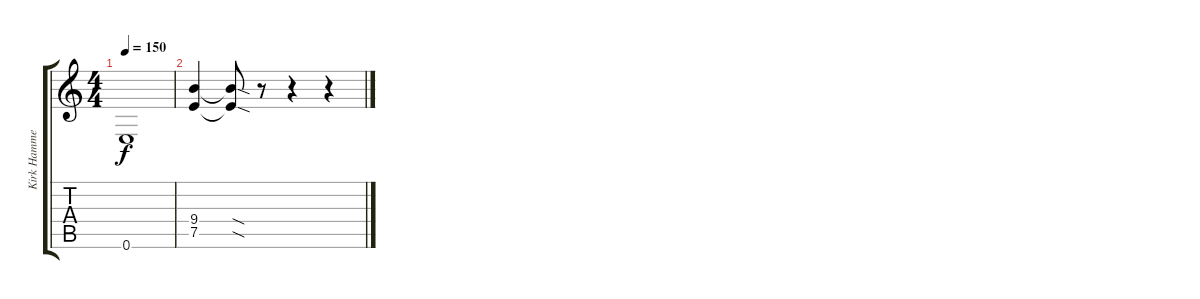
\track ("Kirk Hammet" "Kirk Hamme") {instrument electricguitarclean}
\staff {score tabs}
\tuning (E4 B3 G3 D3 A2 E2) {hide}
\ts (4 4)
\tempo 150
\clef g2
\ks c
0.6{t}.1{dy f} |
(9.4 7.5).4 (9.4{sod t} 7.5{sod t}).8 r.8 r.4 r.4
